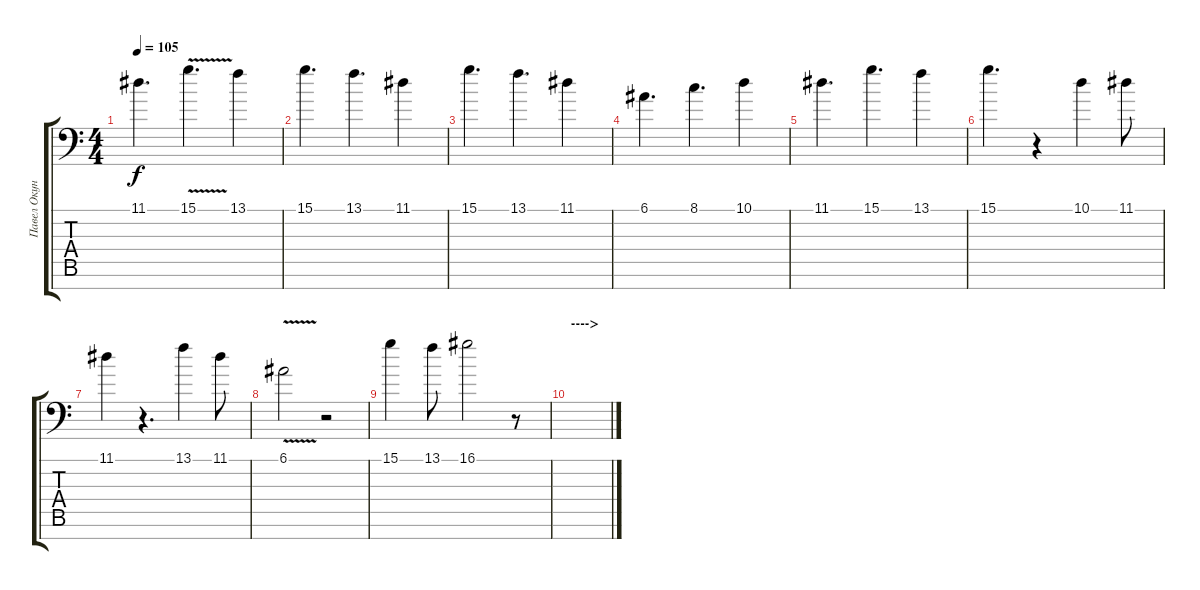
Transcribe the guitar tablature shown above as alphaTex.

\track ("Павел Окунев" "Павел Окун") {instrument violin}
\staff {score tabs}
\tuning (E4 B3 G3 D3 A2 E2 C-1) {hide}
\ts (4 4)
\tempo 105
\clef f4
\ks c
11.1.4{d dy f} 15.1{v}.4{d} 13.1.4 |
15.1.4{d} 13.1.4{d} 11.1.4 |
15.1.4{d} 13.1.4{d} 11.1.4 |
6.1.4{d} 8.1.4{d} 10.1.4 |
11.1.4{d} 15.1.4{d} 13.1.4 |
15.1.4{d} r.4 10.1.4 11.1.8 |
11.1.4 r.4{d} 13.1.4 11.1.8 |
6.1{v}.2 r.2 |
15.1.4 13.1.8 16.1.2 r.8 |
\section ("" "---->")
